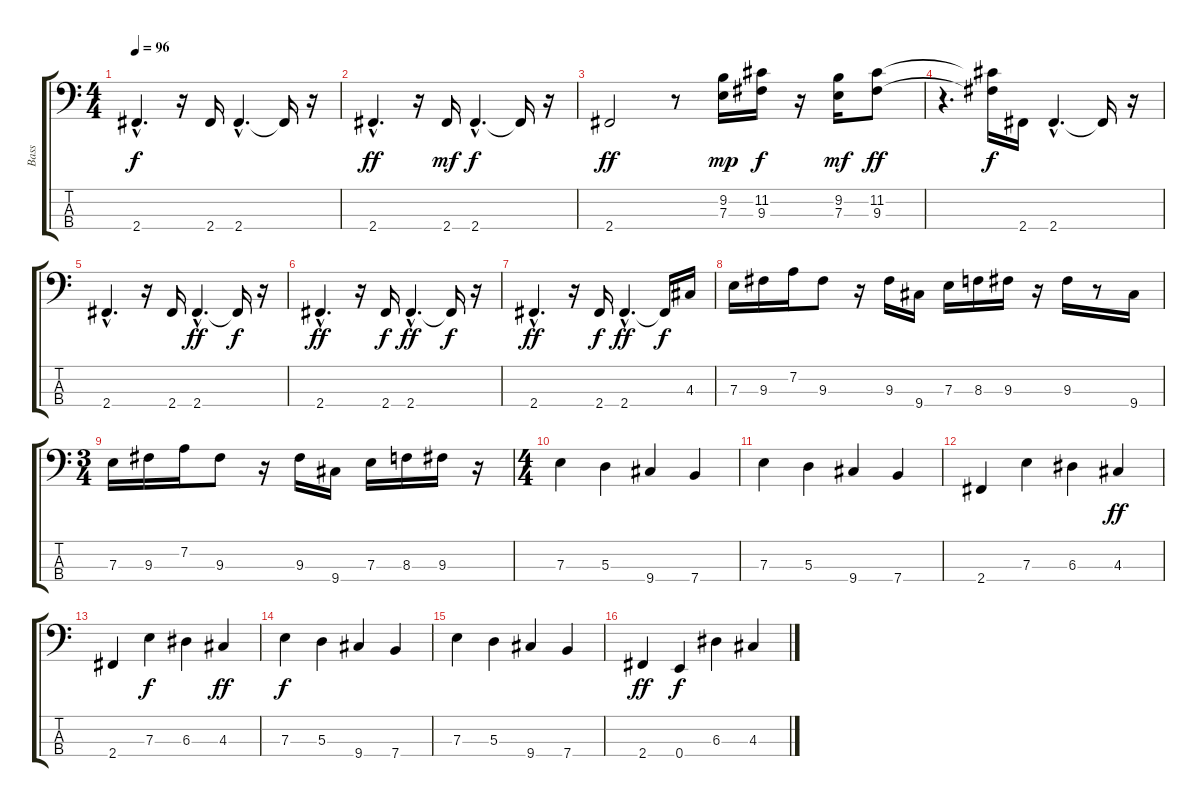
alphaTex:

\track ("Bass" "Bass") {instrument electricbassfinger}
\staff {score tabs}
\tuning (G2 D2 A1 E1) {hide}
\ts (4 4)
\tempo 96
\clef f4
\ks c
2.4{hac}.4{d dy f} r.16 2.4.16 2.4{hac}.4{d} 2.4{t}.16 r.16 |
2.4{hac}.4{d dy ff} r.16 2.4.16{dy mf} 2.4{hac}.4{d dy f} 2.4{t}.16 r.16 |
2.4.2{dy ff} r.8 (9.2 7.3).16{dy mp} (11.2 9.3).16{dy f} r.16 (9.2 7.3).16{dy mf} (11.2 9.3).8{dy ff} |
r.4{d} (11.2{t} 9.3{t}).16{dy f} 2.4.16 2.4{hac}.4{d} 2.4{t}.16 r.16 |
2.4{hac}.4{d} r.16 2.4.16 2.4{hac}.4{d dy ff} 2.4{t}.16{dy f} r.16 |
2.4{hac}.4{d dy ff} r.16 2.4.16{dy f} 2.4{hac}.4{d dy ff} 2.4{t}.16{dy f} r.16 |
2.4{hac}.4{d dy ff} r.16 2.4.16{dy f} 2.4{hac}.4{d dy ff} 2.4{t}.16{dy f} 4.3.16 |
7.3.16 9.3.16 7.2.16 9.3.8 r.16 9.3.16 9.4.16 7.3.16 8.3.16 9.3.16 r.16 9.3.16 r.8 9.4.16 |
\ts (3 4)
7.3.16 9.3.16 7.2.16 9.3.8 r.16 9.3.16 9.4.16 7.3.16 8.3.16 9.3.16 r.16 |
\ts (4 4)
7.3.4 5.3.4 9.4.4 7.4.4 |
7.3.4 5.3.4 9.4.4 7.4.4 |
2.4.4 7.3.4 6.3.4 4.3.4{dy ff} |
2.4.4 7.3.4{dy f} 6.3.4 4.3.4{dy ff} |
7.3.4{dy f} 5.3.4 9.4.4 7.4.4 |
7.3.4 5.3.4 9.4.4 7.4.4 |
2.4.4{dy ff} 0.4.4{dy f} 6.3.4 4.3.4
